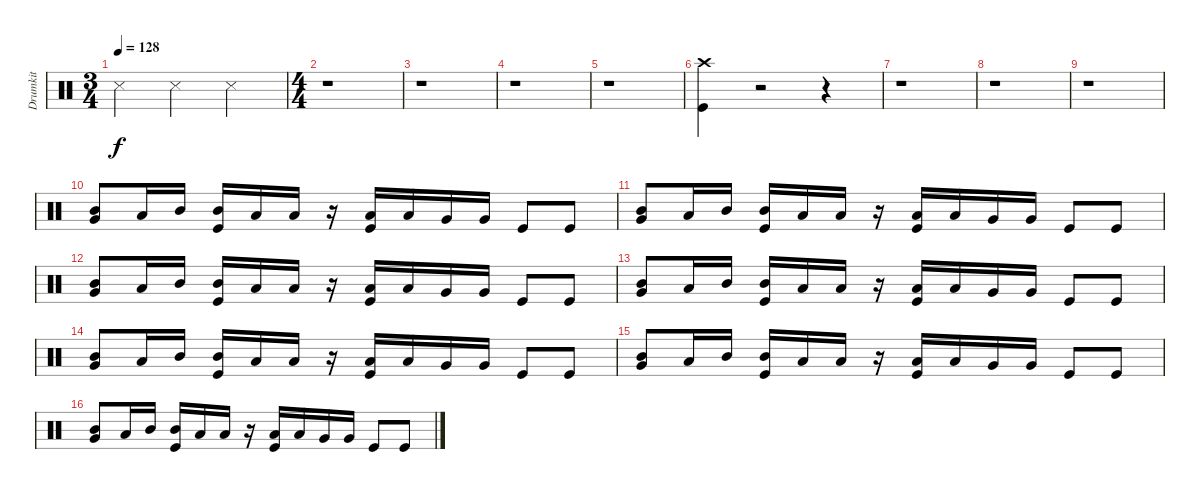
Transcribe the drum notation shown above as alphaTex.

\track ("Drumkit" "Drumkit") {instrument percussion}
\staff {score}
\articulation defaults
\ts (3 4)
\tempo 128
\clef neutral
\ks c "Snare (side stick) 3".4{dy f} "Snare (side stick) 3".4 "Snare (side stick) 3".4
|
\ts (4 4)
r.1 |
r.1 |
r.1 |
r.1 |
("Crash high (hit)" "Kick (hit)").4 r.2 r.4 |
r.1 |
r.1 |
r.1 |
("Mid Tom (hit)" "Very Low Tom (hit)").8 "Low Tom (hit)".16 "Mid Tom (hit)".16 ("Mid Tom (hit)" "Kick (hit)").16 "Low Tom (hit)".16 "Low Tom (hit)".16 r.16 ("Low Tom (hit)" "Kick (hit)").16 "Low Tom (hit)".16 "Very Low Tom (hit)".16 "Very Low Tom (hit)".16 "Kick (hit)".8 "Kick (hit)".8 |
("Mid Tom (hit)" "Very Low Tom (hit)").8 "Low Tom (hit)".16 "Mid Tom (hit)".16 ("Mid Tom (hit)" "Kick (hit)").16 "Low Tom (hit)".16 "Low Tom (hit)".16 r.16 ("Low Tom (hit)" "Kick (hit)").16 "Low Tom (hit)".16 "Very Low Tom (hit)".16 "Very Low Tom (hit)".16 "Kick (hit)".8 "Kick (hit)".8 |
("Mid Tom (hit)" "Very Low Tom (hit)").8 "Low Tom (hit)".16 "Mid Tom (hit)".16 ("Mid Tom (hit)" "Kick (hit)").16 "Low Tom (hit)".16 "Low Tom (hit)".16 r.16 ("Low Tom (hit)" "Kick (hit)").16 "Low Tom (hit)".16 "Very Low Tom (hit)".16 "Very Low Tom (hit)".16 "Kick (hit)".8 "Kick (hit)".8 |
("Mid Tom (hit)" "Very Low Tom (hit)").8 "Low Tom (hit)".16 "Mid Tom (hit)".16 ("Mid Tom (hit)" "Kick (hit)").16 "Low Tom (hit)".16 "Low Tom (hit)".16 r.16 ("Low Tom (hit)" "Kick (hit)").16 "Low Tom (hit)".16 "Very Low Tom (hit)".16 "Very Low Tom (hit)".16 "Kick (hit)".8 "Kick (hit)".8 |
("Mid Tom (hit)" "Very Low Tom (hit)").8 "Low Tom (hit)".16 "Mid Tom (hit)".16 ("Mid Tom (hit)" "Kick (hit)").16 "Low Tom (hit)".16 "Low Tom (hit)".16 r.16 ("Low Tom (hit)" "Kick (hit)").16 "Low Tom (hit)".16 "Very Low Tom (hit)".16 "Very Low Tom (hit)".16 "Kick (hit)".8 "Kick (hit)".8 |
("Mid Tom (hit)" "Very Low Tom (hit)").8 "Low Tom (hit)".16 "Mid Tom (hit)".16 ("Mid Tom (hit)" "Kick (hit)").16 "Low Tom (hit)".16 "Low Tom (hit)".16 r.16 ("Low Tom (hit)" "Kick (hit)").16 "Low Tom (hit)".16 "Very Low Tom (hit)".16 "Very Low Tom (hit)".16 "Kick (hit)".8 "Kick (hit)".8 |
("Mid Tom (hit)" "Very Low Tom (hit)").8 "Low Tom (hit)".16 "Mid Tom (hit)".16 ("Mid Tom (hit)" "Kick (hit)").16 "Low Tom (hit)".16 "Low Tom (hit)".16 r.16 ("Low Tom (hit)" "Kick (hit)").16 "Low Tom (hit)".16 "Very Low Tom (hit)".16 "Very Low Tom (hit)".16 "Kick (hit)".8 "Kick (hit)".8
